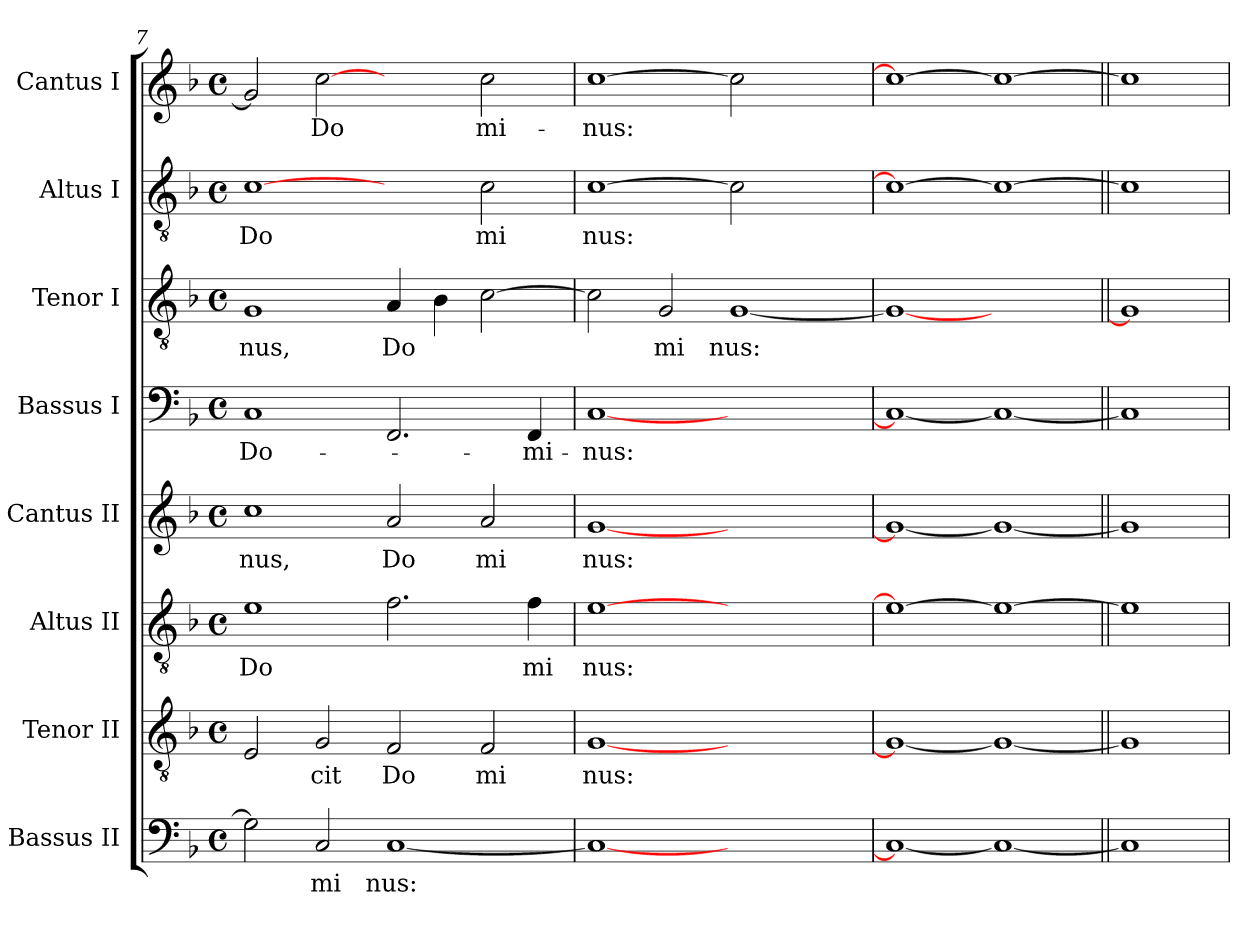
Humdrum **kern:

**kern	**text	**kern	**text	**kern	**text	**kern	**text	**kern	**text	**kern	**text	**kern	**text	**kern	**text
*part8	*part8	*part7	*part7	*part6	*part6	*part5	*part5	*part4	*part4	*part3	*part3	*part2	*part2	*part1	*part1
*staff8	*staff8	*staff7	*staff7	*staff6	*staff6	*staff5	*staff5	*staff4	*staff4	*staff3	*staff3	*staff2	*staff2	*staff1	*staff1
*I"Bassus II	*	*I"Tenor II	*	*I"Altus II	*	*I"Cantus II	*	*I"Bassus I	*	*I"Tenor I	*	*I"Altus I	*	*I"Cantus I	*
*clefF4	*	*clefGv2	*	*clefGv2	*	*clefG2	*	*clefF4	*	*clefGv2	*	*clefGv2	*	*clefG2	*
*ITrd-3c-5	*	*ITrd-3c-5	*	*ITrd-3c-5	*	*ITrd-3c-5	*	*ITrd-3c-5	*	*	*	*ITrd-3c-5	*	*ITrd-3c-5	*
*k[b-e-]	*	*k[b-e-]	*	*k[b-e-]	*	*k[b-e-]	*	*k[b-e-]	*	*k[b-]	*	*k[b-e-]	*	*k[b-e-]	*
*B-:	*	*B-:	*	*B-:	*	*B-:	*	*B-:	*	*F:	*	*B-:	*	*B-:	*
*M4/4	*	*M4/4	*	*M4/4	*	*M4/4	*	*M4/4	*	*M4/4	*	*M4/4	*	*M4/4	*
*met(c)	*	*met(c)	*	*met(c)	*	*met(c)	*	*met(c)	*	*met(c)	*	*met(c)	*	*met(c)	*
=7	=7	=7	=7	=7	=7	=7	=7	=7	=7	=7	=7	=7	=7	=7	=7
!	!	!	!	!	!LO:LY:b	!	!LO:LY:b	!	!LO:LY:b	!	!LO:LY:b	!	!LO:LY:b	!	!
2c\]	.	2A/	.	1a	Do	1ff	nus,	1F	Do-	1G	nus,	[1f	Do	2cc/]	.
!	!LO:LY:b	!	!LO:LY:b	!	!	!	!	!	!	!	!	!	!	!	!LO:LY:b
2F/	mi	2c/	cit	.	.	.	.	.	.	.	.	.	.	[2ff	Do
!	!LO:LY:b	!	!LO:LY:b	!	!	!	!LO:LY:b	!	!	!	!LO:LY:b	!	!	!	!
[<1F	nus:	2B-/	Do	2.b-\	.	2dd/	Do	2.BB-/	.	4A/	Do	2ryy	.	2ryy	.
.	.	.	.	.	.	.	.	.	.	4B-\	.	.	.	.	.
!	!	!	!LO:LY:b	!	!	!	!LO:LY:b	!	!	!	!	!	!LO:LY:b	!	!LO:LY:b
.	.	2B-/	mi	.	.	2dd/	mi	.	.	[>2c\	.	2f\	mi	2ff\	-mi-
!	!	!	!	!	!LO:LY:b	!	!	!	!LO:LY:b	!	!	!	!	!	!
.	.	.	.	4b-\	mi	.	.	4BB-/	-mi-	.	.	.	.	.	.
=8	=8	=8	=8	=8	=8	=8	=8	=8	=8	=8	=8	=8	=8	=8	=8
!	!	!	!LO:LY:b	!	!LO:LY:b	!	!LO:LY:b	!	!LO:LY:b	!	!	!	!LO:LY:b	!	!LO:LY:b
1F_	.	[<1c	nus:	[>1a	nus:	[<1cc	nus:	[<1F	-nus:	2c\]	.	[>1f	nus:	[>1ff	-nus:
!	!	!	!	!	!	!	!	!	!	!	!LO:LY:b	!	!	!	!
.	.	.	.	.	.	.	.	.	.	2G/	mi	.	.	.	.
!	!	!	!	!	!	!	!	!	!	!	!LO:LY:b	!	!	!	!
1ryy	.	1ryy	.	1ryy	.	1ryy	.	1ryy	.	[<1G	nus:	2f]	.	2ff]	.
.	.	.	.	.	.	.	.	.	.	.	.	2ryy	.	2ryy	.
=9	=9	=9	=9	=9	=9	=9	=9	=9	=9	=9	=9	=9	=9	=9	=9
1F_	.	1c_	.	1a_	.	1cc_	.	1F_	.	1G_	.	1f_	.	1ff_	.
1F_	.	1c_	.	1a_	.	1cc_	.	1F_	.	1ryy	.	1f_	.	1ff_	.
=10||	=10||	=10||	=10||	=10||	=10||	=10||	=10||	=10||	=10||	=10||	=10||	=10||	=10||	=10||	=10||
1F]	.	1c]	.	1a]	.	1cc]	.	1F]	.	1G]	.	1f]	.	1ff]	.
=	=	=	=	=	=	=	=	=	=	=	=	=	=	=	=
*-	*-	*-	*-	*-	*-	*-	*-	*-	*-	*-	*-	*-	*-	*-	*-
